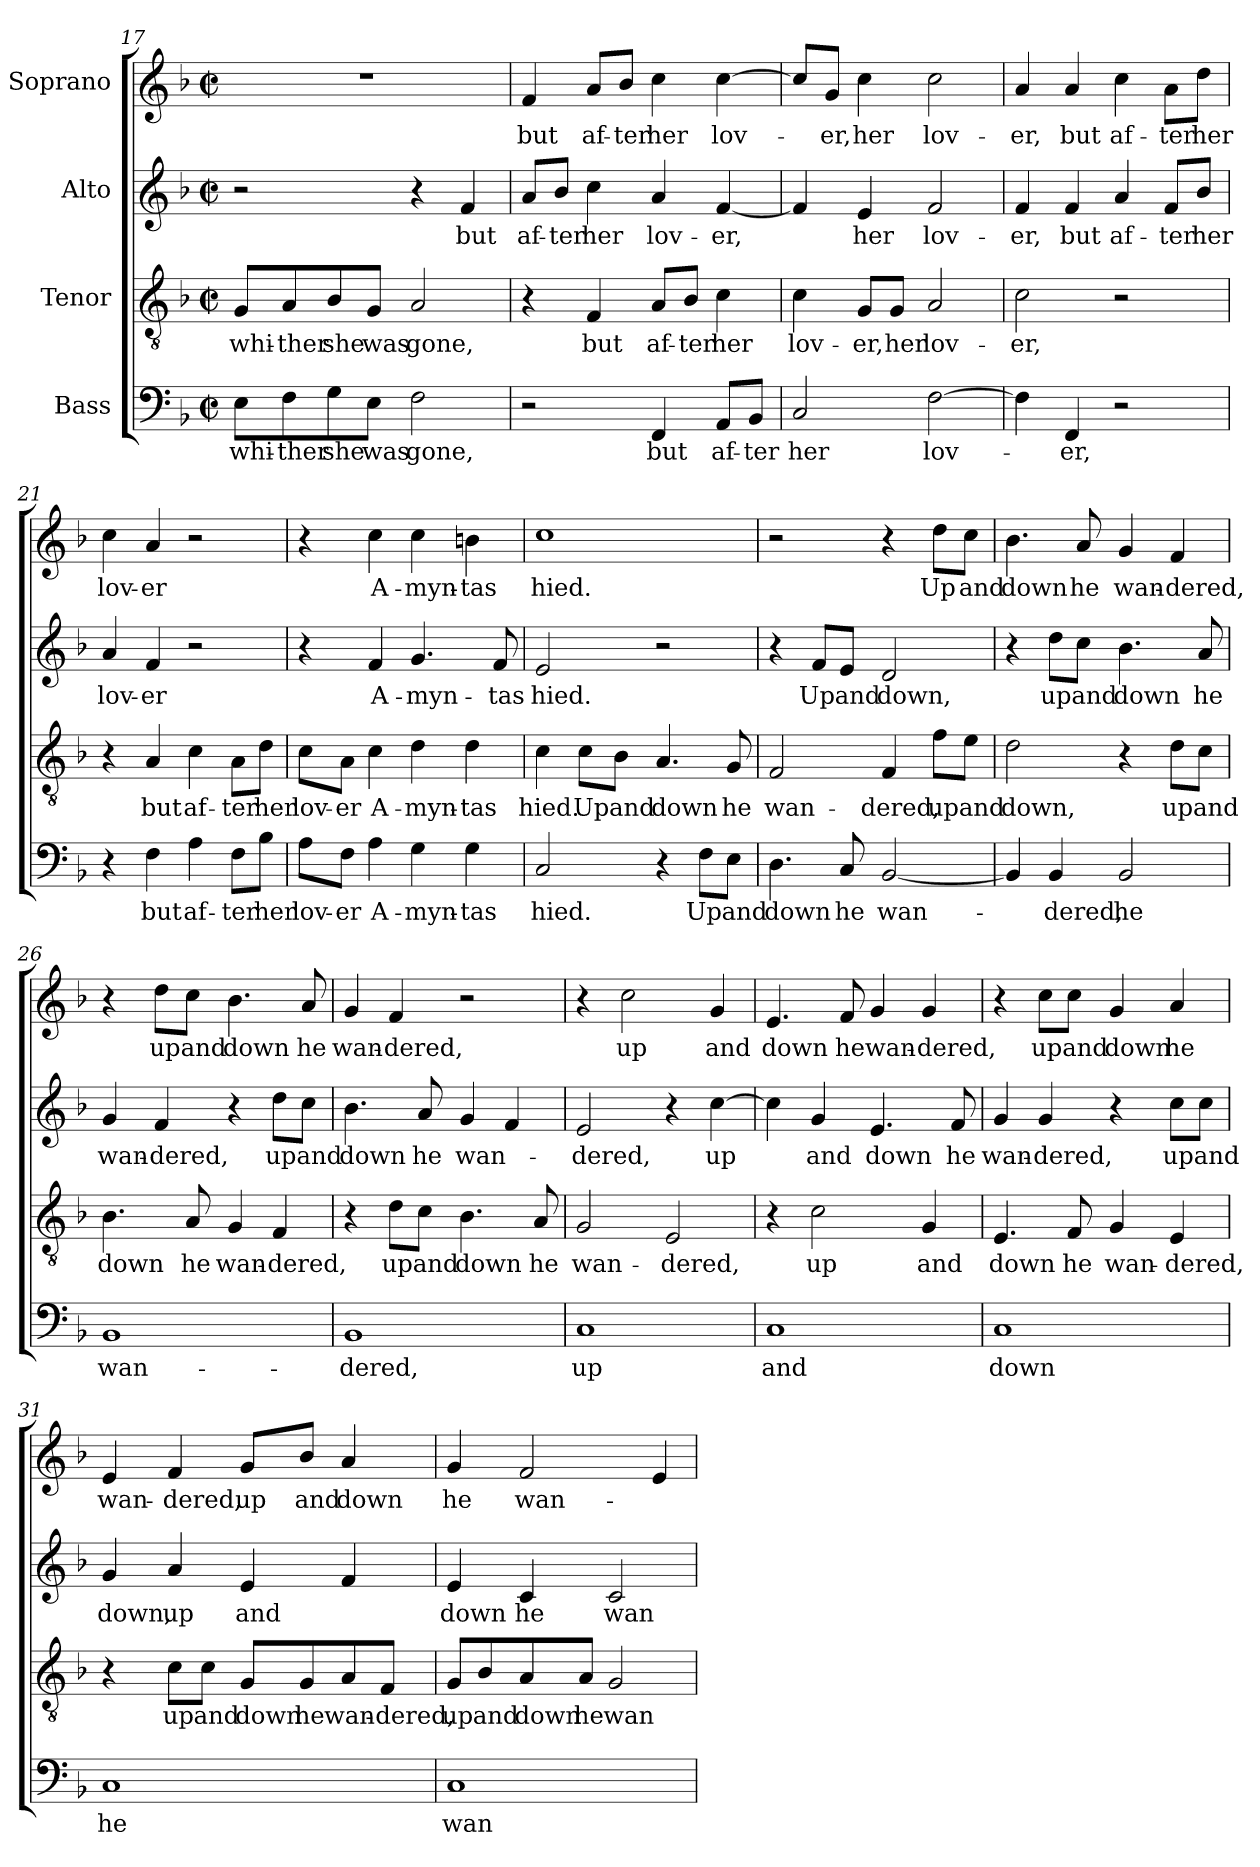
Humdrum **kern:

**kern	**text	**kern	**text	**kern	**text	**kern	**text
*part4	*part4	*part3	*part3	*part2	*part2	*part1	*part1
*staff4	*staff4	*staff3	*staff3	*staff2	*staff2	*staff1	*staff1
*I"Bass	*	*I"Tenor	*	*I"Alto	*	*I"Soprano	*
!!LO:PB:g=z
*clefF4	*	*clefGv2	*	*clefG2	*	*clefG2	*
*k[b-]	*	*k[b-]	*	*k[b-]	*	*k[b-]	*
*F:	*	*F:	*	*F:	*	*F:	*
*M2/2	*	*M2/2	*	*M2/2	*	*M2/2	*
*met(c|)	*	*met(c|)	*	*met(c|)	*	*met(c|)	*
=17	=17	=17	=17	=17	=17	=17	=17
!	!LO:LY:b	!	!LO:LY:b	!	!	!	!
8E\L	whi-	8G/L	whi-	2r	.	1r	.
!	!LO:LY:b	!	!LO:LY:b	!	!	!	!
8F\	-ther	8A/	-ther	.	.	.	.
!	!LO:LY:b	!	!LO:LY:b	!	!	!	!
8G\	she	8B-/	she	.	.	.	.
!	!LO:LY:b	!	!LO:LY:b	!	!	!	!
8E\J	was	8G/J	was	.	.	.	.
!	!LO:LY:b	!	!LO:LY:b	!	!	!	!
2F\	gone,	2A/	gone,	4r	.	.	.
!	!	!	!	!	!LO:LY:b	!	!
.	.	.	.	4f/	but	.	.
!!LO:LB:g=z
=18	=18	=18	=18	=18	=18	=18	=18
!	!	!	!	!	!LO:LY:b	!	!LO:LY:b
2r	.	4r	.	8a/L	af-	4f/	but
!	!	!	!	!	!LO:LY:b	!	!
.	.	.	.	8b-/J	-ter	.	.
!	!	!	!LO:LY:b	!	!LO:LY:b	!	!LO:LY:b
.	.	4F/	but	4cc\	her	8a/L	af-
!	!	!	!	!	!	!	!LO:LY:b
.	.	.	.	.	.	8b-/J	-ter
!	!LO:LY:b	!	!LO:LY:b	!	!LO:LY:b	!	!LO:LY:b
4FF/	but	8A/L	af-	4a/	lov-	4cc\	her
!	!	!	!LO:LY:b	!	!	!	!
.	.	8B-/J	-ter	.	.	.	.
!	!LO:LY:b	!	!LO:LY:b	!	!LO:LY:b	!	!LO:LY:b
8AA/L	af-	4c\	her	[4f/	-er,	[4cc\	lov-
!	!LO:LY:b	!	!	!	!	!	!
8BB-/J	-ter	.	.	.	.	.	.
=19	=19	=19	=19	=19	=19	=19	=19
!	!LO:LY:b	!	!LO:LY:b	!	!	!	!
2C/	her	4c\	lov-	4f/]	.	8cc/L]	.
!	!	!	!	!	!	!	!LO:LY:b
.	.	.	.	.	.	8g/J	-er,
!	!	!	!LO:LY:b	!	!LO:LY:b	!	!LO:LY:b
.	.	8G/L	-er,	4e/	her	4cc\	her
!	!	!	!LO:LY:b	!	!	!	!
.	.	8G/J	her	.	.	.	.
!	!LO:LY:b	!	!LO:LY:b	!	!LO:LY:b	!	!LO:LY:b
[2F\	lov-	2A/	lov-	2f/	lov-	2cc\	lov-
=20	=20	=20	=20	=20	=20	=20	=20
!	!	!	!LO:LY:b	!	!LO:LY:b	!	!LO:LY:b
4F\]	.	2c\	-er,	4f/	-er,	4a/	-er,
!	!LO:LY:b	!	!	!	!LO:LY:b	!	!LO:LY:b
4FF/	-er,	.	.	4f/	but	4a/	but
!	!	!	!	!	!LO:LY:b	!	!LO:LY:b
2r	.	2r	.	4a/	af-	4cc\	af-
!	!	!	!	!	!LO:LY:b	!	!LO:LY:b
.	.	.	.	8f/L	-ter	8a\L	-ter
!	!	!	!	!	!LO:LY:b	!	!LO:LY:b
.	.	.	.	8b-/J	her	8dd\J	her
=21	=21	=21	=21	=21	=21	=21	=21
!	!	!	!	!	!LO:LY:b	!	!LO:LY:b
4r	.	4r	.	4a/	lov-	4cc\	lov-
!	!LO:LY:b	!	!LO:LY:b	!	!LO:LY:b	!	!LO:LY:b
4F\	but	4A/	but	4f/	-er	4a/	-er
!	!LO:LY:b	!	!LO:LY:b	!	!	!	!
4A\	af-	4c\	af-	2r	.	2r	.
!	!LO:LY:b	!	!LO:LY:b	!	!	!	!
8F\L	-ter	8A\L	-ter	.	.	.	.
!	!LO:LY:b	!	!LO:LY:b	!	!	!	!
8B-\J	her	8d\J	her	.	.	.	.
=22	=22	=22	=22	=22	=22	=22	=22
!	!LO:LY:b	!	!LO:LY:b	!	!	!	!
8A\L	lov-	8c\L	lov-	4r	.	4r	.
!	!LO:LY:b	!	!LO:LY:b	!	!	!	!
8F\J	-er	8A\J	-er	.	.	.	.
!	!LO:LY:b	!	!LO:LY:b	!	!LO:LY:b	!	!LO:LY:b
4A\	A-	4c\	A-	4f/	A-	4cc\	A-
!	!LO:LY:b	!	!LO:LY:b	!	!LO:LY:b	!	!LO:LY:b
4G\	-myn-	4d\	-myn-	4.g/	-myn-	4cc\	-myn-
!	!LO:LY:b	!	!LO:LY:b	!	!	!	!LO:LY:b
4G\	-tas	4d\	-tas	.	.	4bn\	-tas
!	!	!	!	!	!LO:LY:b	!	!
.	.	.	.	8f/	-tas	.	.
!!LO:LB:g=z
=23	=23	=23	=23	=23	=23	=23	=23
!	!LO:LY:b	!	!LO:LY:b	!	!LO:LY:b	!	!LO:LY:b
2C/	hied.	4c\	hied.	2e/	hied.	1cc	hied.
!	!	!	!LO:LY:b	!	!	!	!
.	.	8c\L	Up	.	.	.	.
!	!	!	!LO:LY:b	!	!	!	!
.	.	8B-\J	and	.	.	.	.
!	!	!	!LO:LY:b	!	!	!	!
4r	.	4.A/	down	2r	.	.	.
!	!LO:LY:b	!	!	!	!	!	!
8F\L	Up	.	.	.	.	.	.
!	!LO:LY:b	!	!LO:LY:b	!	!	!	!
8E\J	and	8G/	he	.	.	.	.
=24	=24	=24	=24	=24	=24	=24	=24
!	!LO:LY:b	!	!LO:LY:b	!	!	!	!
4.D\	down	2F/	wan-	4r	.	2r	.
!	!	!	!	!	!LO:LY:b	!	!
.	.	.	.	8f/L	Up	.	.
!	!LO:LY:b	!	!	!	!LO:LY:b	!	!
8C/	he	.	.	8e/J	and	.	.
!	!LO:LY:b	!	!LO:LY:b	!	!LO:LY:b	!	!
[2BB-/	wan-	4F/	-dered,	2d/	down,	4r	.
!	!	!	!LO:LY:b	!	!	!	!LO:LY:b
.	.	8f\L	up	.	.	8dd\L	Up
!	!	!	!LO:LY:b	!	!	!	!LO:LY:b
.	.	8e\J	and	.	.	8cc\J	and
=25	=25	=25	=25	=25	=25	=25	=25
!	!	!	!LO:LY:b	!	!	!	!LO:LY:b
4BB-/]	.	2d\	down,	4r	.	4.b-\	down
!	!LO:LY:b	!	!	!	!LO:LY:b	!	!
4BB-/	-dered,	.	.	8dd\L	up	.	.
!	!	!	!	!	!LO:LY:b	!	!LO:LY:b
.	.	.	.	8cc\J	and	8a/	he
!	!LO:LY:b	!	!	!	!LO:LY:b	!	!LO:LY:b
2BB-/	he	4r	.	4.b-\	down	4g/	wan-
!	!	!	!LO:LY:b	!	!	!	!LO:LY:b
.	.	8d\L	up	.	.	4f/	-dered,
!	!	!	!LO:LY:b	!	!LO:LY:b	!	!
.	.	8c\J	and	8a/	he	.	.
=26	=26	=26	=26	=26	=26	=26	=26
!	!LO:LY:b	!	!LO:LY:b	!	!LO:LY:b	!	!
1BB-	wan-	4.B-\	down	4g/	wan-	4r	.
!	!	!	!	!	!LO:LY:b	!	!LO:LY:b
.	.	.	.	4f/	-dered,	8dd\L	up
!	!	!	!LO:LY:b	!	!	!	!LO:LY:b
.	.	8A/	he	.	.	8cc\J	and
!	!	!	!LO:LY:b	!	!	!	!LO:LY:b
.	.	4G/	wan-	4r	.	4.b-\	down
!	!	!	!LO:LY:b	!	!LO:LY:b	!	!
.	.	4F/	-dered,	8dd\L	up	.	.
!	!	!	!	!	!LO:LY:b	!	!LO:LY:b
.	.	.	.	8cc\J	and	8a/	he
!!LO:PB:g=z
=27	=27	=27	=27	=27	=27	=27	=27
!	!LO:LY:b	!	!	!	!LO:LY:b	!	!LO:LY:b
1BB-	-dered,	4r	.	4.b-\	down	4g/	wan-
!	!	!	!LO:LY:b	!	!	!	!LO:LY:b
.	.	8d\L	up	.	.	4f/	-dered,
!	!	!	!LO:LY:b	!	!LO:LY:b	!	!
.	.	8c\J	and	8a/	he	.	.
!	!	!	!LO:LY:b	!	!LO:LY:b	!	!
.	.	4.B-\	down	4g/	wan-	2r	.
.	.	.	.	4f/	.	.	.
!	!	!	!LO:LY:b	!	!	!	!
.	.	8A/	he	.	.	.	.
=28	=28	=28	=28	=28	=28	=28	=28
!	!LO:LY:b	!	!LO:LY:b	!	!LO:LY:b	!	!
1C	up	2G/	wan-	2e/	-dered,	4r	.
!	!	!	!	!	!	!	!LO:LY:b
.	.	.	.	.	.	2cc\	up
!	!	!	!LO:LY:b	!	!	!	!
.	.	2E/	-dered,	4r	.	.	.
!	!	!	!	!	!LO:LY:b	!	!LO:LY:b
.	.	.	.	[4cc\	up	4g/	and
=29	=29	=29	=29	=29	=29	=29	=29
!	!LO:LY:b	!	!	!	!	!	!LO:LY:b
1C	and	4r	.	4cc\]	.	4.e/	down
!	!	!	!LO:LY:b	!	!LO:LY:b	!	!
.	.	2c\	up	4g/	and	.	.
!	!	!	!	!	!	!	!LO:LY:b
.	.	.	.	.	.	8f/	he
!	!	!	!	!	!LO:LY:b	!	!LO:LY:b
.	.	.	.	4.e/	down	4g/	wan-
!	!	!	!LO:LY:b	!	!	!	!LO:LY:b
.	.	4G/	and	.	.	4g/	-dered,
!	!	!	!	!	!LO:LY:b	!	!
.	.	.	.	8f/	he	.	.
=30	=30	=30	=30	=30	=30	=30	=30
!	!LO:LY:b	!	!LO:LY:b	!	!LO:LY:b	!	!
1C	down	4.E/	down	4g/	wan-	4r	.
!	!	!	!	!	!LO:LY:b	!	!LO:LY:b
.	.	.	.	4g/	-dered,	8cc\L	up
!	!	!	!LO:LY:b	!	!	!	!LO:LY:b
.	.	8F/	he	.	.	8cc\J	and
!	!	!	!LO:LY:b	!	!	!	!LO:LY:b
.	.	4G/	wan-	4r	.	4g/	down
!	!	!	!LO:LY:b	!	!LO:LY:b	!	!LO:LY:b
.	.	4E/	-dered,	8cc\L	up	4a/	he
!	!	!	!	!	!LO:LY:b	!	!
.	.	.	.	8cc\J	and	.	.
!!LO:LB:g=z
=31	=31	=31	=31	=31	=31	=31	=31
!	!LO:LY:b	!	!	!	!LO:LY:b	!	!LO:LY:b
1C	he	4r	.	4g/	down,	4e/	wan-
!	!	!	!LO:LY:b	!	!LO:LY:b	!	!LO:LY:b
.	.	8c\L	up	4a/	up	4f/	-dered,
!	!	!	!LO:LY:b	!	!	!	!
.	.	8c\J	and	.	.	.	.
!	!	!	!LO:LY:b	!	!LO:LY:b	!	!LO:LY:b
.	.	8G/L	down	4e/	and	8g/L	up
!	!	!	!LO:LY:b	!	!	!	!LO:LY:b
.	.	8G/	he	.	.	8b-/J	and
!	!	!	!LO:LY:b	!	!	!	!LO:LY:b
.	.	8A/	wan-	4f/	.	4a/	down
!	!	!	!LO:LY:b	!	!	!	!
.	.	8F/J	-dered,	.	.	.	.
=32	=32	=32	=32	=32	=32	=32	=32
!	!LO:LY:b	!	!LO:LY:b	!	!LO:LY:b	!	!LO:LY:b
1C	wan-	8G/L	up	4e/	down	4g/	he
!	!	!	!LO:LY:b	!	!	!	!
.	.	8B-/	and	.	.	.	.
!	!	!	!LO:LY:b	!	!LO:LY:b	!	!LO:LY:b
.	.	8A/	down	4c/	he	2f/	wan-
!	!	!	!LO:LY:b	!	!	!	!
.	.	8A/J	he	.	.	.	.
!	!	!	!LO:LY:b	!	!LO:LY:b	!	!
.	.	2G/	wan-	2c/	wan-	.	.
.	.	.	.	.	.	4e/	.
=	=	=	=	=	=	=	=
*-	*-	*-	*-	*-	*-	*-	*-
